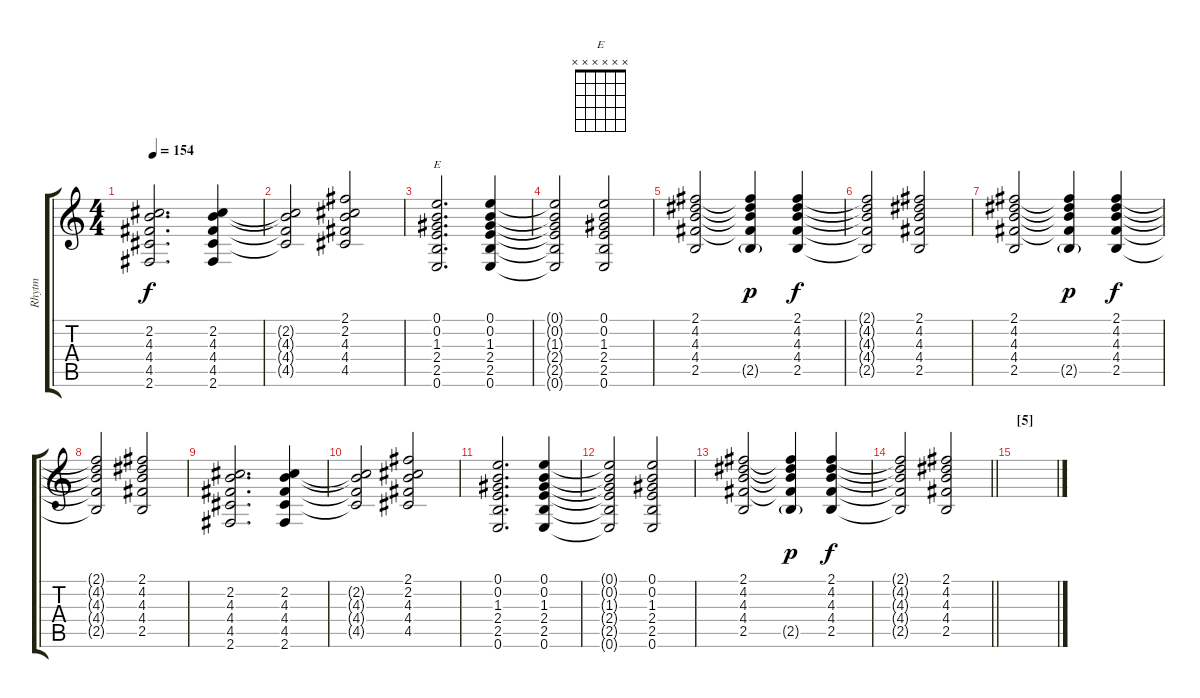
\track ("Rhytm" "Rhytm") {instrument acousticguitarsteel}
\staff {score tabs}
\tuning (E4 B3 G3 D3 A2 E2) {hide}
\chord ("E" x x x x x x)
\ts (4 4)
\tempo 154
\clef g2
\ks c
(2.2 4.3 4.4 4.5 2.6).2{d dy f} (2.2 4.3 4.4 4.5 2.6).4 |
(2.2{t} 4.3{t} 4.4{t} 4.5{t}).2 (2.1 2.2 4.3 4.4 4.5).2 |
(0.1 0.2 1.3 2.4 2.5 0.6).2{d ch "E"} (0.1 0.2 1.3 2.4 2.5 0.6).4 |
(0.1{t} 0.2{t} 1.3{t} 2.4{t} 2.5{t} 0.6{t}).2 (0.1 0.2 1.3 2.4 2.5 0.6).2 |
(2.1 4.2 4.3 4.4 2.5).2 (2.1{t} 4.2{t} 4.3{t} 4.4{t} 2.5{g}).4{dy p} (2.1 4.2 4.3 4.4 2.5).4{dy f} |
(2.1{t} 4.2{t} 4.3{t} 4.4{t} 2.5{t}).2 (2.1 4.2 4.3 4.4 2.5).2 |
(2.1 4.2 4.3 4.4 2.5).2 (2.1{t} 4.2{t} 4.3{t} 4.4{t} 2.5{g}).4{dy p} (2.1 4.2 4.3 4.4 2.5).4{dy f} |
(2.1{t} 4.2{t} 4.3{t} 4.4{t} 2.5{t}).2 (2.1 4.2 4.3 4.4 2.5).2 |
(2.2 4.3 4.4 4.5 2.6).2{d} (2.2 4.3 4.4 4.5 2.6).4 |
(2.2{t} 4.3{t} 4.4{t} 4.5{t}).2 (2.1 2.2 4.3 4.4 4.5).2 |
(0.1 0.2 1.3 2.4 2.5 0.6).2{d} (0.1 0.2 1.3 2.4 2.5 0.6).4 |
(0.1{t} 0.2{t} 1.3{t} 2.4{t} 2.5{t} 0.6{t}).2 (0.1 0.2 1.3 2.4 2.5 0.6).2 |
(2.1 4.2 4.3 4.4 2.5).2 (2.1{t} 4.2{t} 4.3{t} 4.4{t} 2.5{g}).4{dy p} (2.1 4.2 4.3 4.4 2.5).4{dy f} |
\barLineRight lightlight
(2.1{t} 4.2{t} 4.3{t} 4.4{t} 2.5{t}).2 (2.1 4.2 4.3 4.4 2.5).2 |
\section ("" "[5]")
